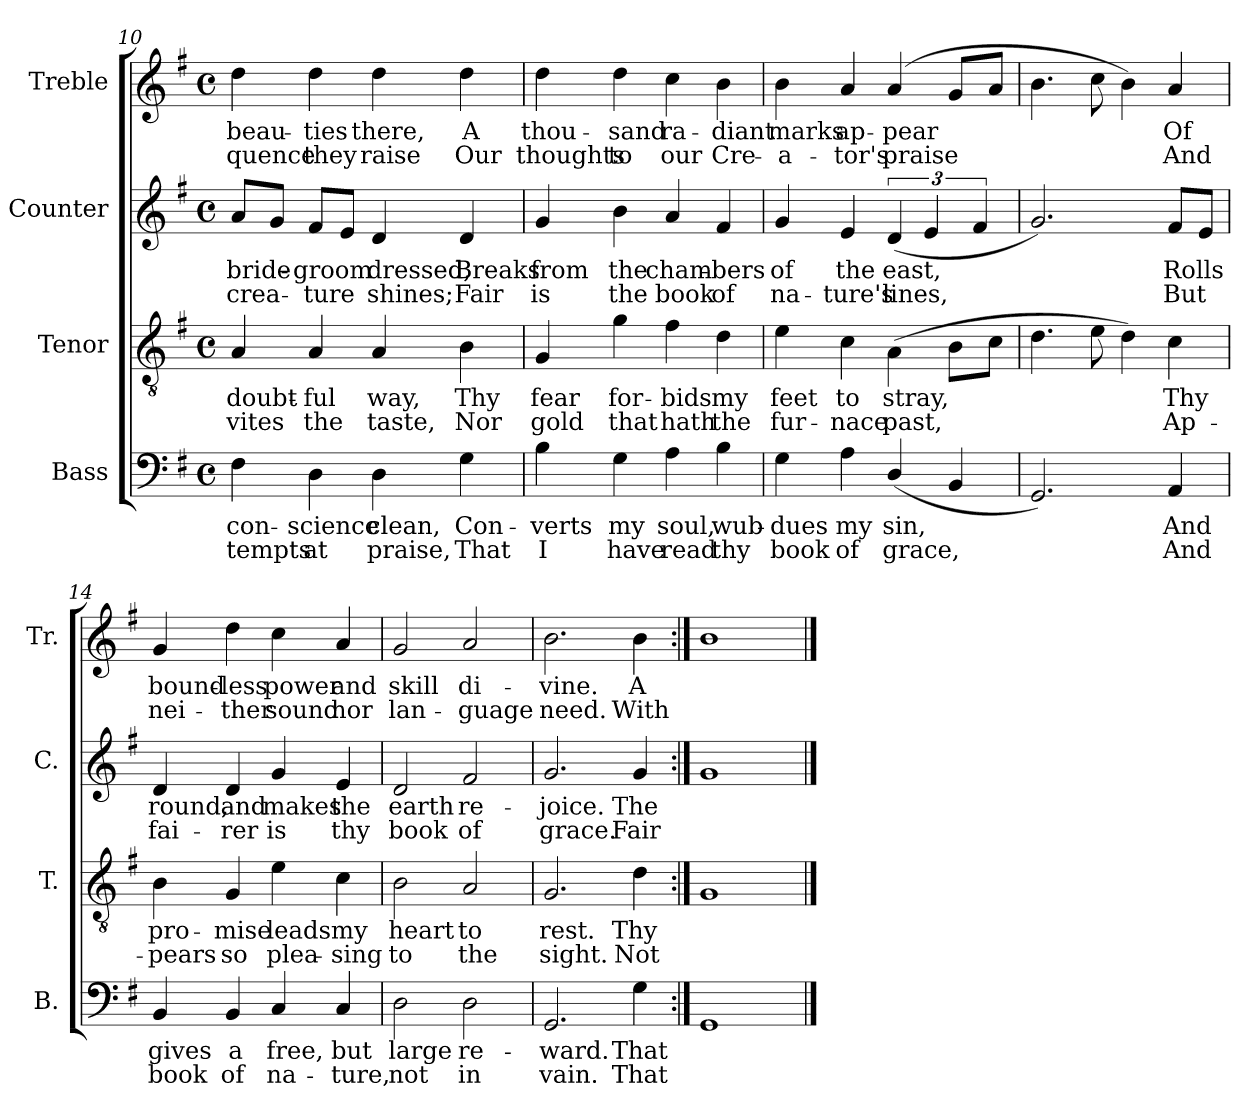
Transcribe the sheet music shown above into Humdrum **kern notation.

**kern	**text	**text	**kern	**text	**text	**kern	**text	**text	**kern	**text	**text
*part4	*part4	*part4	*part3	*part3	*part3	*part2	*part2	*part2	*part1	*part1	*part1
*staff4	*staff4	*staff4	*staff3	*staff3	*staff3	*staff2	*staff2	*staff2	*staff1	*staff1	*staff1
*I"Bass	*	*	*I"Tenor	*	*	*I"Counter	*	*	*I"Treble	*	*
*I'B.	*	*	*I'T.	*	*	*I'C.	*	*	*I'Tr.	*	*
*clefF4	*	*	*clefGv2	*	*	*clefG2	*	*	*clefG2	*	*
*k[f#]	*	*	*k[f#]	*	*	*k[f#]	*	*	*k[f#]	*	*
*M4/4	*	*	*M4/4	*	*	*M4/4	*	*	*M4/4	*	*
*met(c)	*	*	*met(c)	*	*	*met(c)	*	*	*met(c)	*	*
=10	=10	=10	=10	=10	=10	=10	=10	=10	=10	=10	=10
4F#\	con-	-tempts	4A/	doubt-	-vites	8a/L	bride-	crea-	4dd\	beau-	-quence
.	.	.	.	.	.	8g/J	.	.	.	.	.
4D\	-science	at	4A/	-ful	the	8f#/L	-groom	-ture	4dd\	-ties	they
.	.	.	.	.	.	8e/J	.	.	.	.	.
4D\	clean,	praise,	4A/	way,	taste,	4d/	dressed,	shines;	4dd\	there,	raise
4G\	Con-	That	4B\	Thy	Nor	4d/	Breaks	Fair	4dd\	A	Our
!!LO:LB:g=z
=11	=11	=11	=11	=11	=11	=11	=11	=11	=11	=11	=11
4B\	-verts	I	4G/	fear	gold	4g/	from	is	4dd\	thou-	thoughts
4G\	my	have	4g\	for-	that	4b\	the	the	4dd\	-sand	to
4A\	soul,	read	4f#\	-bids	hath	4a/	cham-	book	4cc\	ra-	our
4B\	wub-	thy	4d\	my	the	4f#/	-bers	of	4b\	-diant	Cre-
=12	=12	=12	=12	=12	=12	=12	=12	=12	=12	=12	=12
4G\	-dues	book	4e\	feet	fur-	4g/	of	na-	4b\	marks	-a-
4A\	my	of	4c\	to	-nace	4e/	the	-ture's	4a/	ap-	-tor's
(4D/	sin,	grace,	(4A\	stray,	past,	(6d/	east,	lines,	(>4a/	-pear	praise
.	.	.	.	.	.	6e/	.	.	.	.	.
4BB/	.	.	8B\L	.	.	.	.	.	8g/L	.	.
.	.	.	.	.	.	6f#/	.	.	.	.	.
.	.	.	8c\J	.	.	.	.	.	8a/J	.	.
=13	=13	=13	=13	=13	=13	=13	=13	=13	=13	=13	=13
2.GG/)	.	.	4.d\	.	.	2.g/)	.	.	4.b\	.	.
.	.	.	8e\	.	.	.	.	.	8cc\	.	.
.	.	.	4d\)	.	.	.	.	.	4b\)	.	.
4AA/	And	And	4c\	Thy	Ap-	8f#/L	Rolls	But	4a/	Of	And
.	.	.	.	.	.	8e/J	.	.	.	.	.
=14	=14	=14	=14	=14	=14	=14	=14	=14	=14	=14	=14
4BB/	gives	book	4B\	pro-	-pears	4d/	round,	fai-	4g/	bound-	nei-
4BB/	a	of	4G/	-mise	so	4d/	and	-rer	4dd\	-less	-ther
4C/	free,	na-	4e\	leads	plea-	4g/	makes	is	4cc\	power	sound
4C/	but	-ture,	4c\	my	-sing	4e/	the	thy	4a/	and	nor
=15	=15	=15	=15	=15	=15	=15	=15	=15	=15	=15	=15
2D\	large	not	2B\	heart	to	2d/	earth	book	2g/	skill	lan-
2D\	re-	in	2A/	to	the	2f#/	re-	of	2a/	di-	-guage
=16	=16	=16	=16	=16	=16	=16	=16	=16	=16	=16	=16
2.GG/	-ward.	vain.	2.G/	rest.	sight.	2.g/	-joice.	grace.	2.b\	-vine.	need.
4G\	That	That	4d\	Thy	Not	4g/	The	Fair	4b\	A	With
=17:|!	=17:|!	=17:|!	=17:|!	=17:|!	=17:|!	=17:|!	=17:|!	=17:|!	=17:|!	=17:|!	=17:|!
1GG	.	.	1G	.	.	1g	.	.	1b	.	.
==	==	==	==	==	==	==	==	==	==	==	==
*-	*-	*-	*-	*-	*-	*-	*-	*-	*-	*-	*-
